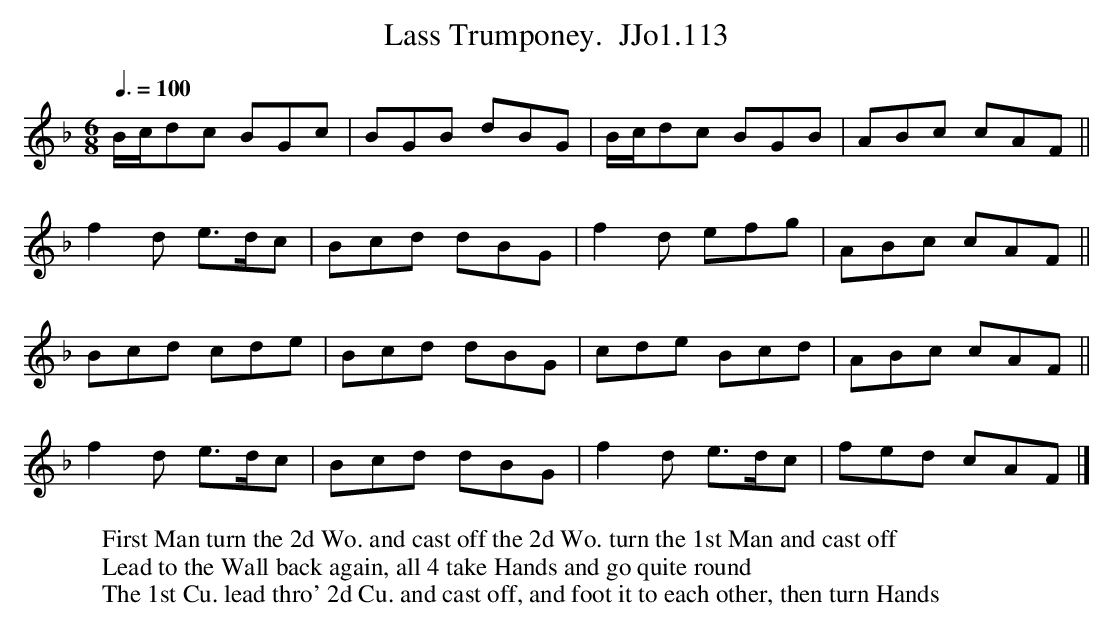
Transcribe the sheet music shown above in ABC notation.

X:1
T:Lass Trumponey.  JJo1.113
M:6/8
L:1/8
Q:3/8=100
K:F
B/c/dc BGc | BGB dBG | B/c/dc BGB | ABc cAF ||
f2d e>dc | Bcd dBG | f2d efg | ABc cAF ||
Bcd cde | Bcd dBG | cde Bcd | ABc cAF ||
f2d e>dc | Bcd dBG | f2d e>dc | fed cAF |]
W:First Man turn the 2d Wo. and cast off the 2d Wo. turn the 1st Man and cast off
W:Lead to the Wall back again, all 4 take Hands and go quite round
W:The 1st Cu. lead thro' 2d Cu. and cast off, and foot it to each other, then turn Hands
